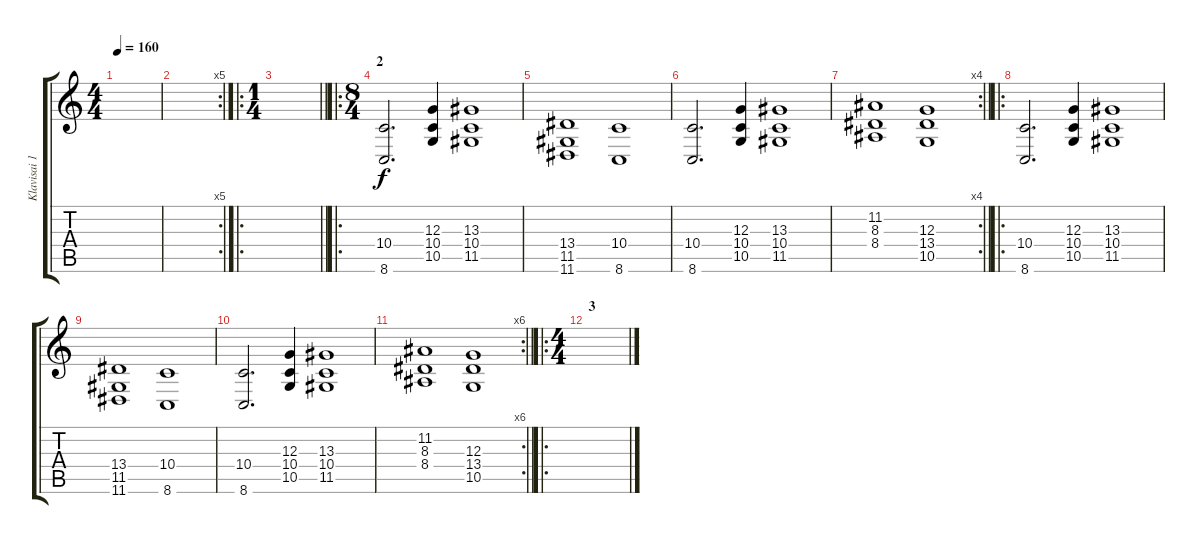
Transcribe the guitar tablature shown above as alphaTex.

\track ("Klavisai 1" "Klavisai 1") {instrument stringensemble1}
\staff {score tabs}
\tuning (E4 B3 G3 D3 A2 E2) {hide}
\ts (4 4)
\tempo 160
\clef g2
\ks c
|
\rc 5
|
\ro
\ts (1 4)
\barLineRight lightlight
|
\ro
\ts (8 4)
\section ("" "2")
(10.4 8.6).2{d} (12.3 10.4 10.5).4 (13.3 10.4 11.5).1 |
(13.4 11.5 11.6).1 (10.4 8.6).1 |
(10.4 8.6).2{d} (12.3 10.4 10.5).4 (13.3 10.4 11.5).1 |
\rc 4
\barLineRight lightlight
(11.2 8.3 8.4).1 (12.3 13.4 10.5).1 |
\ro
\section ("" "")
(10.4 8.6).2{d} (12.3 10.4 10.5).4 (13.3 10.4 11.5).1 |
(13.4 11.5 11.6).1 (10.4 8.6).1 |
(10.4 8.6).2{d} (12.3 10.4 10.5).4 (13.3 10.4 11.5).1 |
\rc 6
\barLineRight lightlight
(11.2 8.3 8.4).1 (12.3 13.4 10.5).1 |
\ro
\ts (4 4)
\section ("" "3")
